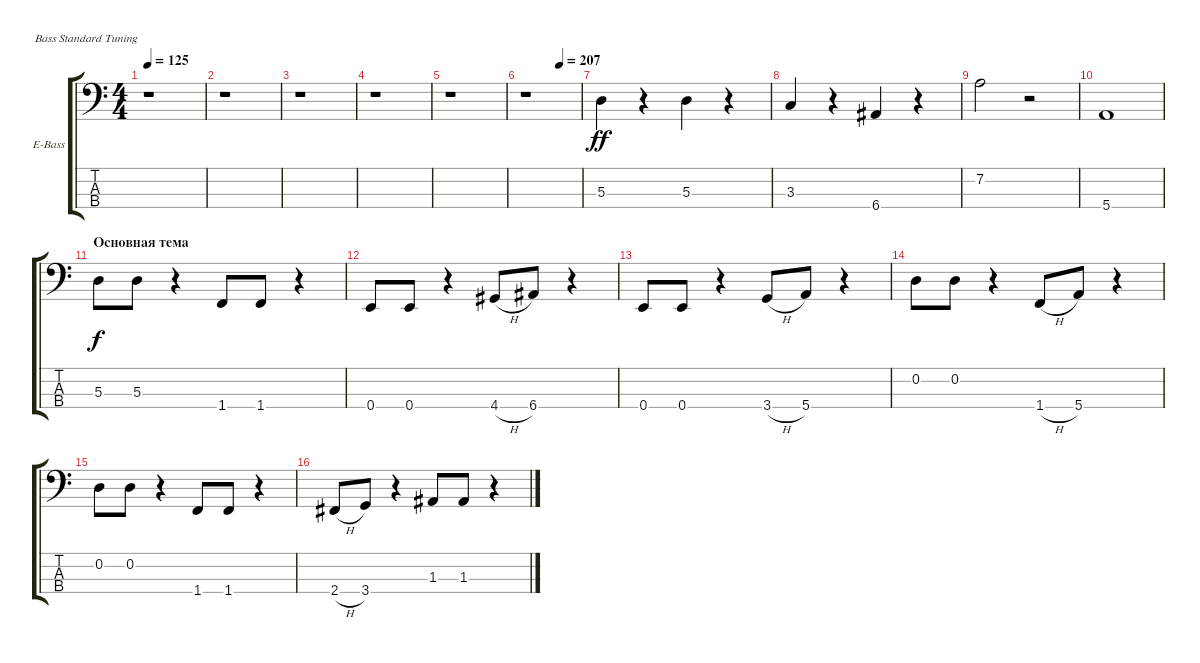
\defaultSystemsLayout 4
\bracketExtendMode groupsimilarinstruments
\firstSystemTrackNameOrientation horizontal
\otherSystemsTrackNameOrientation horizontal
\track ("Electric Bass" "E-Bass") {instrument electricbassfinger}
\staff {score tabs}
\tuning (G2 D2 A1 E1)
\ts (4 4)
\tempo 125
\clef f4
\ks c
r.1{dy ff instrument electricbassfinger} |
\scale
0.487395 r.1 |
\scale
0.256303 r.1 |
\scale
0.256303 r.1 |
\scale
0.333333 r.1 |
\tempo (207 0.625)
\scale
0.333333 r.1 |
\scale
0.333333 5.3.4 r.4 5.3.4 r.4 |
\scale
0.333333 3.3.4 r.4 6.4.4 r.4 |
\scale
0.333333 7.2.2 r.2 |
\scale
0.333333 5.4.1 |
\section ("" "Основная тема")
\scale
0.333333 5.3.8{dy f} 5.3.8 r.4 1.4.8 1.4.8 r.4 |
\scale
0.333333 0.4.8 0.4.8 r.4 4.4{h}.8 6.4.8 r.4 |
\scale
0.333333 0.4.8 0.4.8 r.4 3.4{h}.8 5.4.8 r.4 |
\scale
0.333333 0.2.8 0.2.8 r.4 1.4{h}.8 5.4.8 r.4 |
\scale
0.333333 0.2.8 0.2.8 r.4 1.4.8 1.4.8 r.4 |
\scale
0.333333 2.4{h}.8 3.4.8 r.4 1.3.8 1.3.8 r.4
